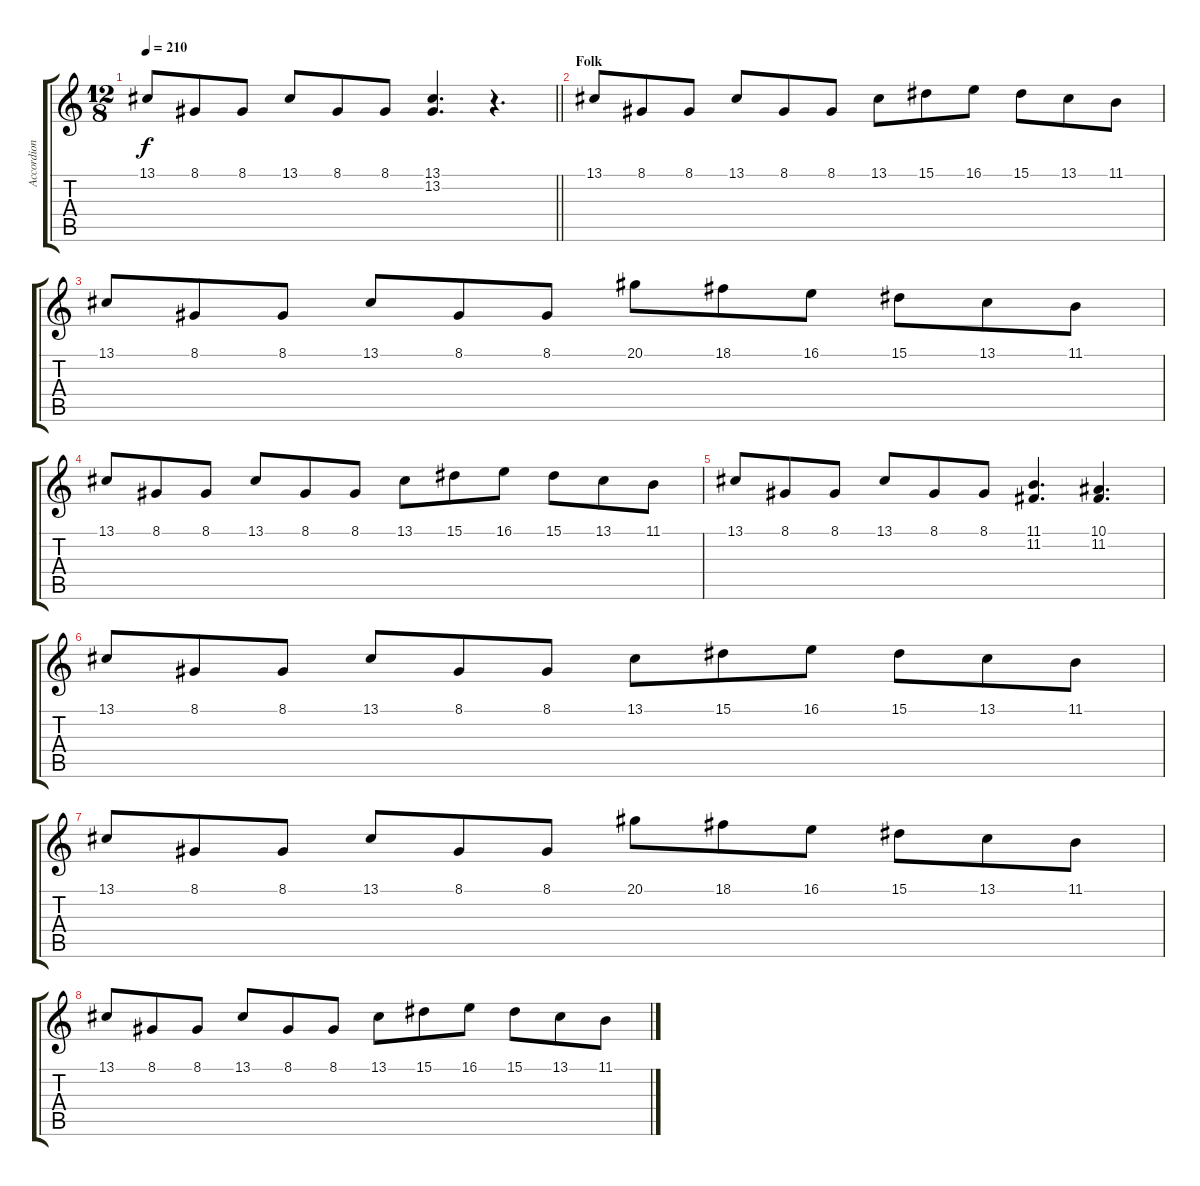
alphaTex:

\track ("Accordion" "Accordion") {instrument accordion}
\staff {score tabs}
\tuning (C4 G3 Eb3 Bb2 F2 C2) {hide}
\ts (12 8)
\tempo 210
\clef g2
\barLineRight lightlight
\ks c
13.1.8{dy f} 8.1.8 8.1.8 13.1.8 8.1.8 8.1.8 (13.1 13.2).4{d} r.4{d} |
\section ("" "Folk")
13.1.8 8.1.8 8.1.8 13.1.8 8.1.8 8.1.8 13.1.8 15.1.8 16.1.8 15.1.8 13.1.8 11.1.8 |
13.1.8 8.1.8 8.1.8 13.1.8 8.1.8 8.1.8 20.1.8 18.1.8 16.1.8 15.1.8 13.1.8 11.1.8 |
13.1.8 8.1.8 8.1.8 13.1.8 8.1.8 8.1.8 13.1.8 15.1.8 16.1.8 15.1.8 13.1.8 11.1.8 |
13.1.8 8.1.8 8.1.8 13.1.8 8.1.8 8.1.8 (11.1 11.2).4{d} (10.1 11.2).4{d} |
13.1.8 8.1.8 8.1.8 13.1.8 8.1.8 8.1.8 13.1.8 15.1.8 16.1.8 15.1.8 13.1.8 11.1.8 |
13.1.8 8.1.8 8.1.8 13.1.8 8.1.8 8.1.8 20.1.8 18.1.8 16.1.8 15.1.8 13.1.8 11.1.8 |
13.1.8 8.1.8 8.1.8 13.1.8 8.1.8 8.1.8 13.1.8 15.1.8 16.1.8 15.1.8 13.1.8 11.1.8
